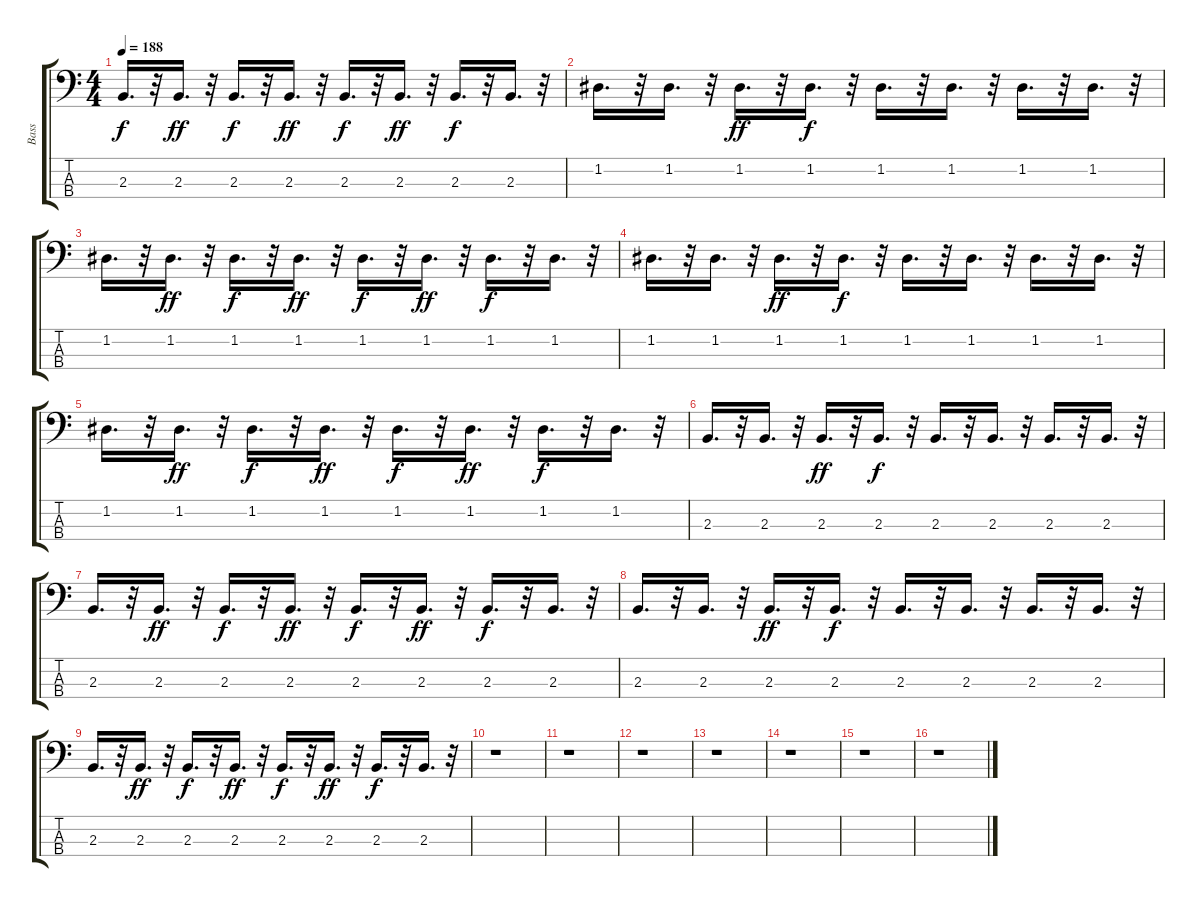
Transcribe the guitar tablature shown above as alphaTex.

\track ("Bass" "Bass") {instrument electricbassfinger}
\staff {score tabs}
\tuning (G2 D2 A1 E1) {hide}
\ts (4 4)
\tempo 188
\clef f4
\ks c
2.3.16{d dy f} r.32 2.3.16{d dy ff} r.32 2.3.16{d dy f} r.32 2.3.16{d dy ff} r.32 2.3.16{d dy f} r.32 2.3.16{d dy ff} r.32 2.3.16{d dy f} r.32 2.3.16{d} r.32 |
1.2.16{d} r.32 1.2.16{d} r.32 1.2.16{d dy ff} r.32 1.2.16{d dy f} r.32 1.2.16{d} r.32 1.2.16{d} r.32 1.2.16{d} r.32 1.2.16{d} r.32 |
1.2.16{d} r.32 1.2.16{d dy ff} r.32 1.2.16{d dy f} r.32 1.2.16{d dy ff} r.32 1.2.16{d dy f} r.32 1.2.16{d dy ff} r.32 1.2.16{d dy f} r.32 1.2.16{d} r.32 |
1.2.16{d} r.32 1.2.16{d} r.32 1.2.16{d dy ff} r.32 1.2.16{d dy f} r.32 1.2.16{d} r.32 1.2.16{d} r.32 1.2.16{d} r.32 1.2.16{d} r.32 |
1.2.16{d} r.32 1.2.16{d dy ff} r.32 1.2.16{d dy f} r.32 1.2.16{d dy ff} r.32 1.2.16{d dy f} r.32 1.2.16{d dy ff} r.32 1.2.16{d dy f} r.32 1.2.16{d} r.32 |
2.3.16{d} r.32 2.3.16{d} r.32 2.3.16{d dy ff} r.32 2.3.16{d dy f} r.32 2.3.16{d} r.32 2.3.16{d} r.32 2.3.16{d} r.32 2.3.16{d} r.32 |
2.3.16{d} r.32 2.3.16{d dy ff} r.32 2.3.16{d dy f} r.32 2.3.16{d dy ff} r.32 2.3.16{d dy f} r.32 2.3.16{d dy ff} r.32 2.3.16{d dy f} r.32 2.3.16{d} r.32 |
2.3.16{d} r.32 2.3.16{d} r.32 2.3.16{d dy ff} r.32 2.3.16{d dy f} r.32 2.3.16{d} r.32 2.3.16{d} r.32 2.3.16{d} r.32 2.3.16{d} r.32 |
2.3.16{d} r.32 2.3.16{d dy ff} r.32 2.3.16{d dy f} r.32 2.3.16{d dy ff} r.32 2.3.16{d dy f} r.32 2.3.16{d dy ff} r.32 2.3.16{d dy f} r.32 2.3.16{d} r.32 |
r.1 |
r.1 |
r.1 |
r.1 |
r.1 |
r.1 |
r.1
